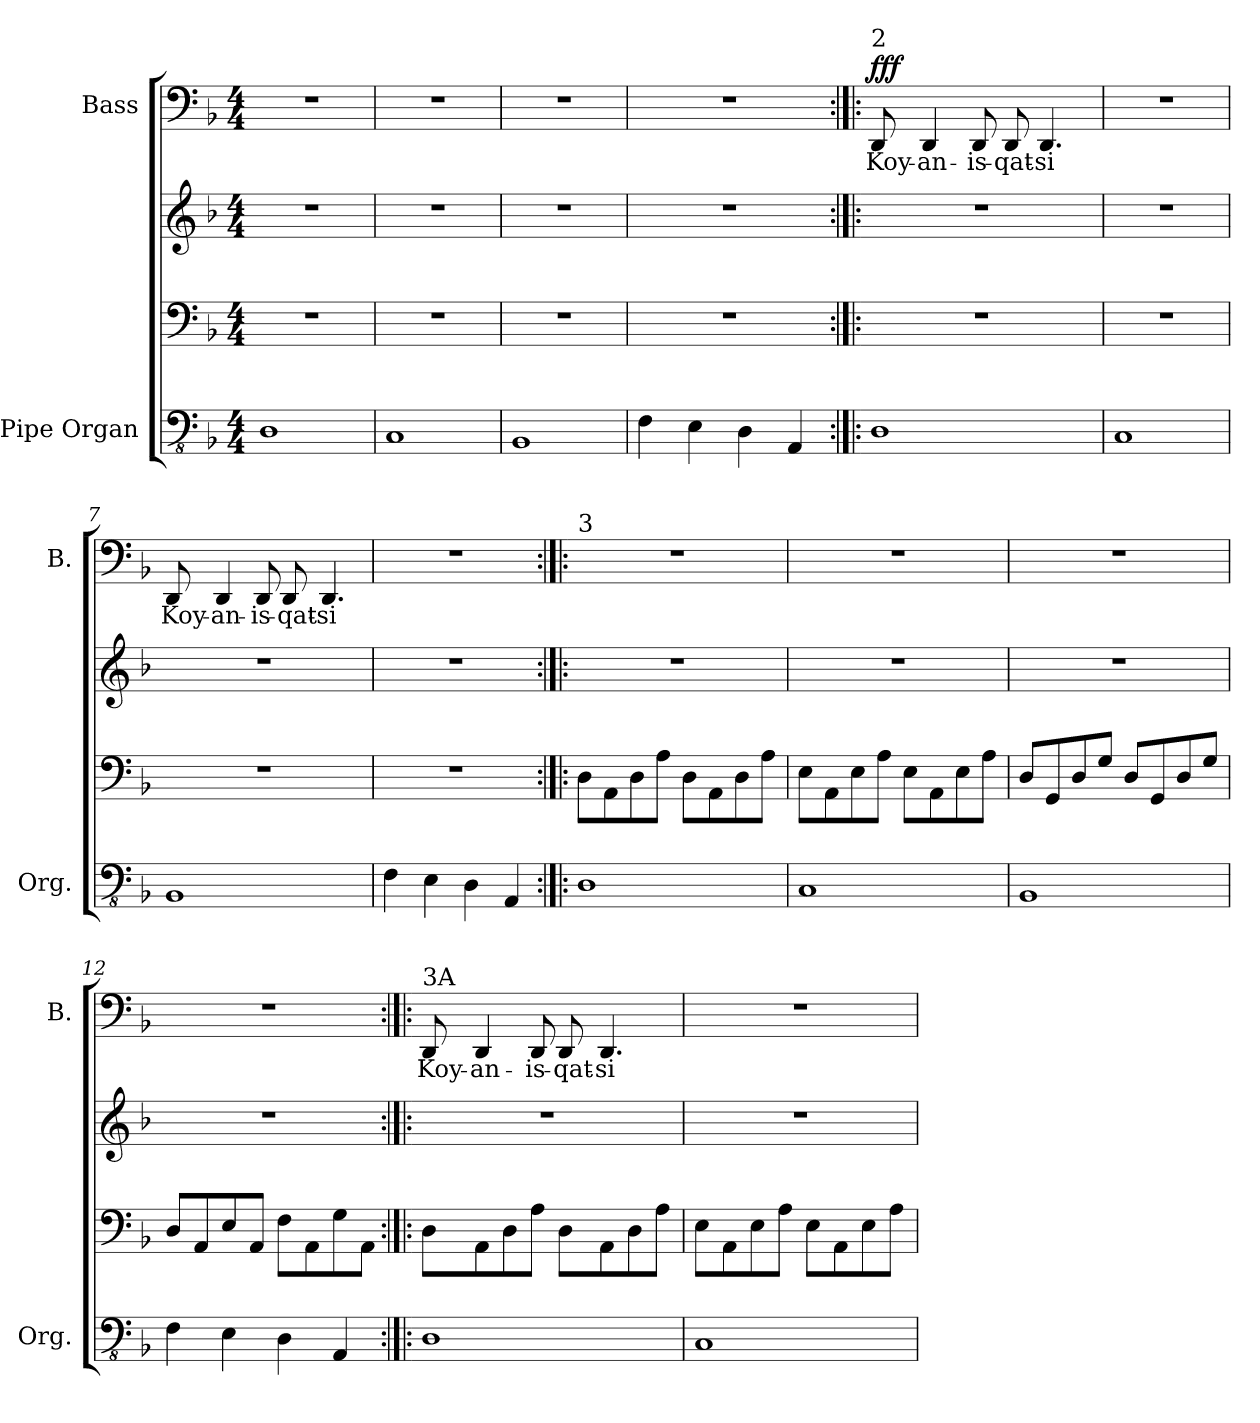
**kern	**kern	**kern	**kern	**text	**dynam
*part2	*part2	*part2	*part1	*part1	*part1
*staff4	*staff3	*staff2	*staff1	*staff1	*staff1
*I"Pipe Organ	*	*	*I"Bass	*	*
*I'Org.	*	*	*I'B.	*	*
*clefFv4	*clefF4	*clefG2	*clefF4	*	*
*k[b-]	*k[b-]	*k[b-]	*k[b-]	*	*
*M4/4	*M4/4	*M4/4	*M4/4	*	*
*MM66	*MM66	*MM66	*MM66	*	*
=1	=1	=1	=1	=1	=1
1DD	1r	1r	1r	.	.
=2	=2	=2	=2	=2	=2
1CC	1r	1r	1r	.	.
=3	=3	=3	=3	=3	=3
1BBB-	1r	1r	1r	.	.
=4	=4	=4	=4	=4	=4
4FF\	1r	1r	1r	.	.
4EE\	.	.	.	.	.
4DD\	.	.	.	.	.
4AAA/	.	.	.	.	.
=5:|!|:	=5:|!|:	=5:|!|:	=5:|!|:	=5:|!|:	=5:|!|:
!	!	!	!LO:TX:a:t=2	!	!
!	!	!	!	!	!LO:DY:b
1DD	1r	1r	8DD/	Koy-	fff
.	.	.	4DD/	-an-	.
.	.	.	8DD/	-is-	.
.	.	.	8DD/	-qat-	.
.	.	.	4.DD/	-si	.
=6	=6	=6	=6	=6	=6
1CC	1r	1r	1r	.	.
=7	=7	=7	=7	=7	=7
1BBB-	1r	1r	8DD/	Koy-	.
.	.	.	4DD/	-an-	.
.	.	.	8DD/	-is-	.
.	.	.	8DD/	-qat-	.
.	.	.	4.DD/	-si	.
!!LO:LB:g=z
=8	=8	=8	=8	=8	=8
4FF\	1r	1r	1r	.	.
4EE\	.	.	.	.	.
4DD\	.	.	.	.	.
4AAA/	.	.	.	.	.
=9:|!|:	=9:|!|:	=9:|!|:	=9:|!|:	=9:|!|:	=9:|!|:
!	!	!	!LO:TX:a:t=3	!	!
1DD	8D\L	1r	1r	.	.
.	8AA\	.	.	.	.
.	8D\	.	.	.	.
.	8A\J	.	.	.	.
.	8D\L	.	.	.	.
.	8AA\	.	.	.	.
.	8D\	.	.	.	.
.	8A\J	.	.	.	.
=10	=10	=10	=10	=10	=10
1CC	8E\L	1r	1r	.	.
.	8AA\	.	.	.	.
.	8E\	.	.	.	.
.	8A\J	.	.	.	.
.	8E\L	.	.	.	.
.	8AA\	.	.	.	.
.	8E\	.	.	.	.
.	8A\J	.	.	.	.
=11	=11	=11	=11	=11	=11
1BBB-	8D/L	1r	1r	.	.
.	8GG/	.	.	.	.
.	8D/	.	.	.	.
.	8G/J	.	.	.	.
.	8D/L	.	.	.	.
.	8GG/	.	.	.	.
.	8D/	.	.	.	.
.	8G/J	.	.	.	.
=12	=12	=12	=12	=12	=12
4FF\	8D/L	1r	1r	.	.
.	8AA/	.	.	.	.
4EE\	8E/	.	.	.	.
.	8AA/J	.	.	.	.
4DD\	8F\L	.	.	.	.
.	8AA\	.	.	.	.
4AAA/	8G\	.	.	.	.
.	8AA\J	.	.	.	.
!!LO:PB:g=z
=13:|!|:	=13:|!|:	=13:|!|:	=13:|!|:	=13:|!|:	=13:|!|:
!	!	!	!LO:TX:a:t=3A	!	!
1DD	8D\L	1r	8DD/	Koy-	.
.	8AA\	.	4DD/	-an-	.
.	8D\	.	.	.	.
.	8A\J	.	8DD/	-is-	.
.	8D\L	.	8DD/	-qat-	.
.	8AA\	.	4.DD/	-si	.
.	8D\	.	.	.	.
.	8A\J	.	.	.	.
=14	=14	=14	=14	=14	=14
1CC	8E\L	1r	1r	.	.
.	8AA\	.	.	.	.
.	8E\	.	.	.	.
.	8A\J	.	.	.	.
.	8E\L	.	.	.	.
.	8AA\	.	.	.	.
.	8E\	.	.	.	.
.	8A\J	.	.	.	.
=	=	=	=	=	=
*-	*-	*-	*-	*-	*-
